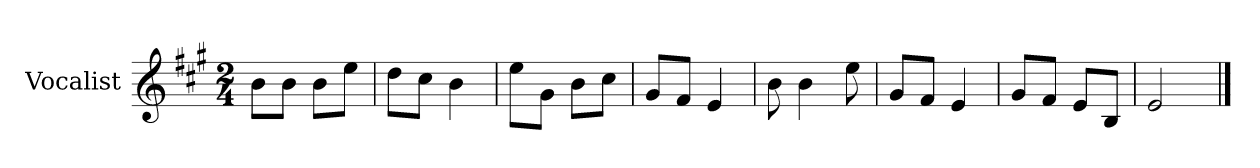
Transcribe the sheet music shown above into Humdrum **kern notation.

**kern
*part1
*staff1
*I"Vocalist
*k[f#c#g#]
*A:
*M2/4
=
8bL
8bJ
8bL
8eeJ
=1
8ddL
8cc#J
4b
=2
8eeL
8g#J
8bL
8cc#J
=3
8g#L
8f#J
4e
=4
8b
4b
8ee
=5
8g#L
8f#J
4e
=6
8g#L
8f#J
8eL
8BJ
=7
2e
==
*-
